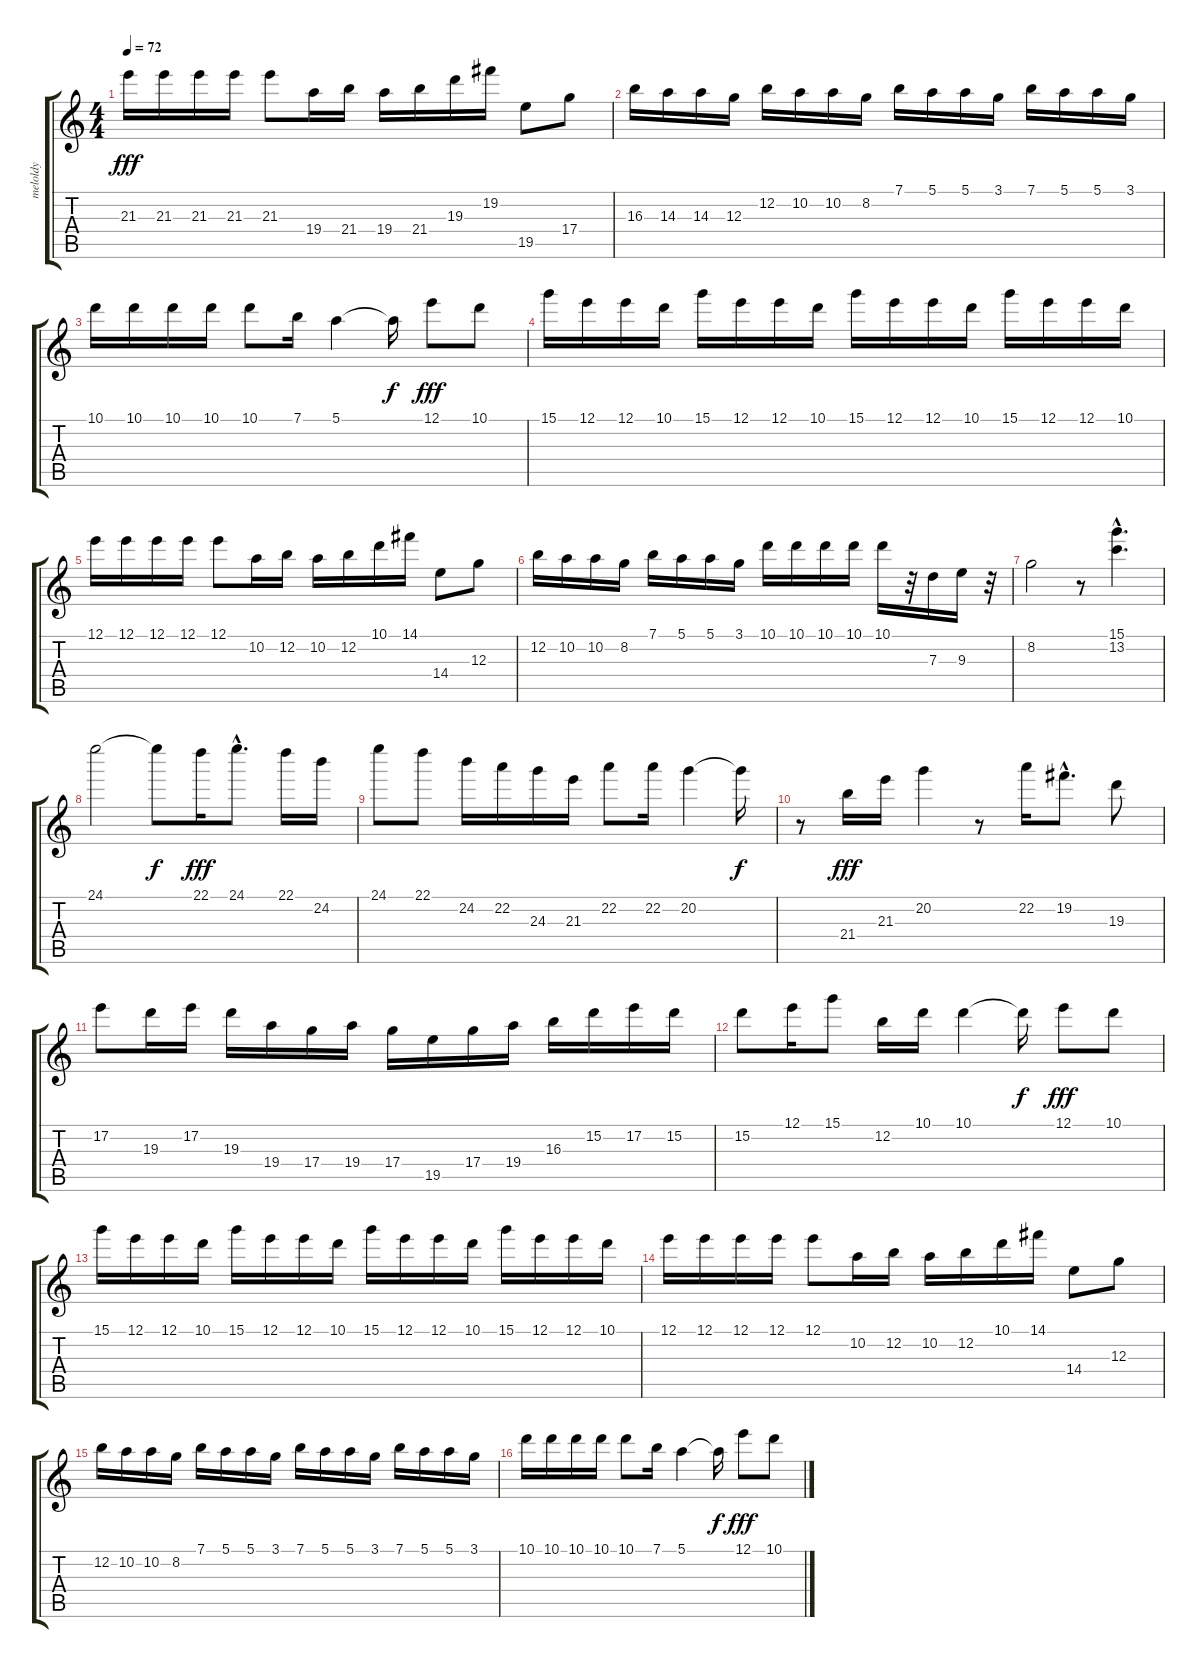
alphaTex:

\track ("meloldy" "meloldy") {instrument acousticguitarsteel}
\staff {score tabs}
\tuning (E4 B3 G3 D3 A2 E2) {hide}
\ts (4 4)
\tempo 72
\clef g2
\ks c
21.3.16{dy fff} 21.3.16 21.3.16 21.3.16 21.3.8 19.4.16 21.4.16 19.4.16 21.4.16 19.3.16 19.2.16 19.5.8 17.4.8 |
16.3.16 14.3.16 14.3.16 12.3.16 12.2.16 10.2.16 10.2.16 8.2.16 7.1.16 5.1.16 5.1.16 3.1.16 7.1.16 5.1.16 5.1.16 3.1.16 |
10.1.16 10.1.16 10.1.16 10.1.16 10.1.8 7.1.16 5.1.4 5.1{t}.16{dy f} 12.1.8{dy fff} 10.1.8 |
15.1.16 12.1.16 12.1.16 10.1.16 15.1.16 12.1.16 12.1.16 10.1.16 15.1.16 12.1.16 12.1.16 10.1.16 15.1.16 12.1.16 12.1.16 10.1.16 |
12.1.16 12.1.16 12.1.16 12.1.16 12.1.8 10.2.16 12.2.16 10.2.16 12.2.16 10.1.16 14.1.16 14.4.8 12.3.8 |
12.2.16 10.2.16 10.2.16 8.2.16 7.1.16 5.1.16 5.1.16 3.1.16 10.1.16 10.1.16 10.1.16 10.1.16 10.1.16 r.32 7.3.16 9.3.16 r.32 |
8.2.2 r.8 (15.1{hac} 13.2{hac}).4{d} |
24.1.2 24.1{t}.8{dy f} 22.1.16{dy fff} 24.1{hac}.8{d} 22.1.16 24.2.16 |
24.1.8 22.1.8 24.2.16 22.2.16 24.3.16 21.3.16 22.2.8 22.2.16 20.2.4 20.2{t}.16{dy f} |
r.8 21.4.16{dy fff} 21.3.16 20.2.4 r.8 22.2.16 19.2{hac}.8{d} 19.3.8 |
17.2.8 19.3.16 17.2.16 19.3.16 19.4.16 17.4.16 19.4.16 17.4.16 19.5.16 17.4.16 19.4.16 16.3.16 15.2.16 17.2.16 15.2.16 |
15.2.8 12.1.16 15.1.8 12.2.16 10.1.16 10.1.4 10.1{t}.16{dy f} 12.1.8{dy fff} 10.1.8 |
15.1.16 12.1.16 12.1.16 10.1.16 15.1.16 12.1.16 12.1.16 10.1.16 15.1.16 12.1.16 12.1.16 10.1.16 15.1.16 12.1.16 12.1.16 10.1.16 |
12.1.16 12.1.16 12.1.16 12.1.16 12.1.8 10.2.16 12.2.16 10.2.16 12.2.16 10.1.16 14.1.16 14.4.8 12.3.8 |
12.2.16 10.2.16 10.2.16 8.2.16 7.1.16 5.1.16 5.1.16 3.1.16 7.1.16 5.1.16 5.1.16 3.1.16 7.1.16 5.1.16 5.1.16 3.1.16 |
10.1.16 10.1.16 10.1.16 10.1.16 10.1.8 7.1.16 5.1.4 5.1{t}.16{dy f} 12.1.8{dy fff} 10.1.8
